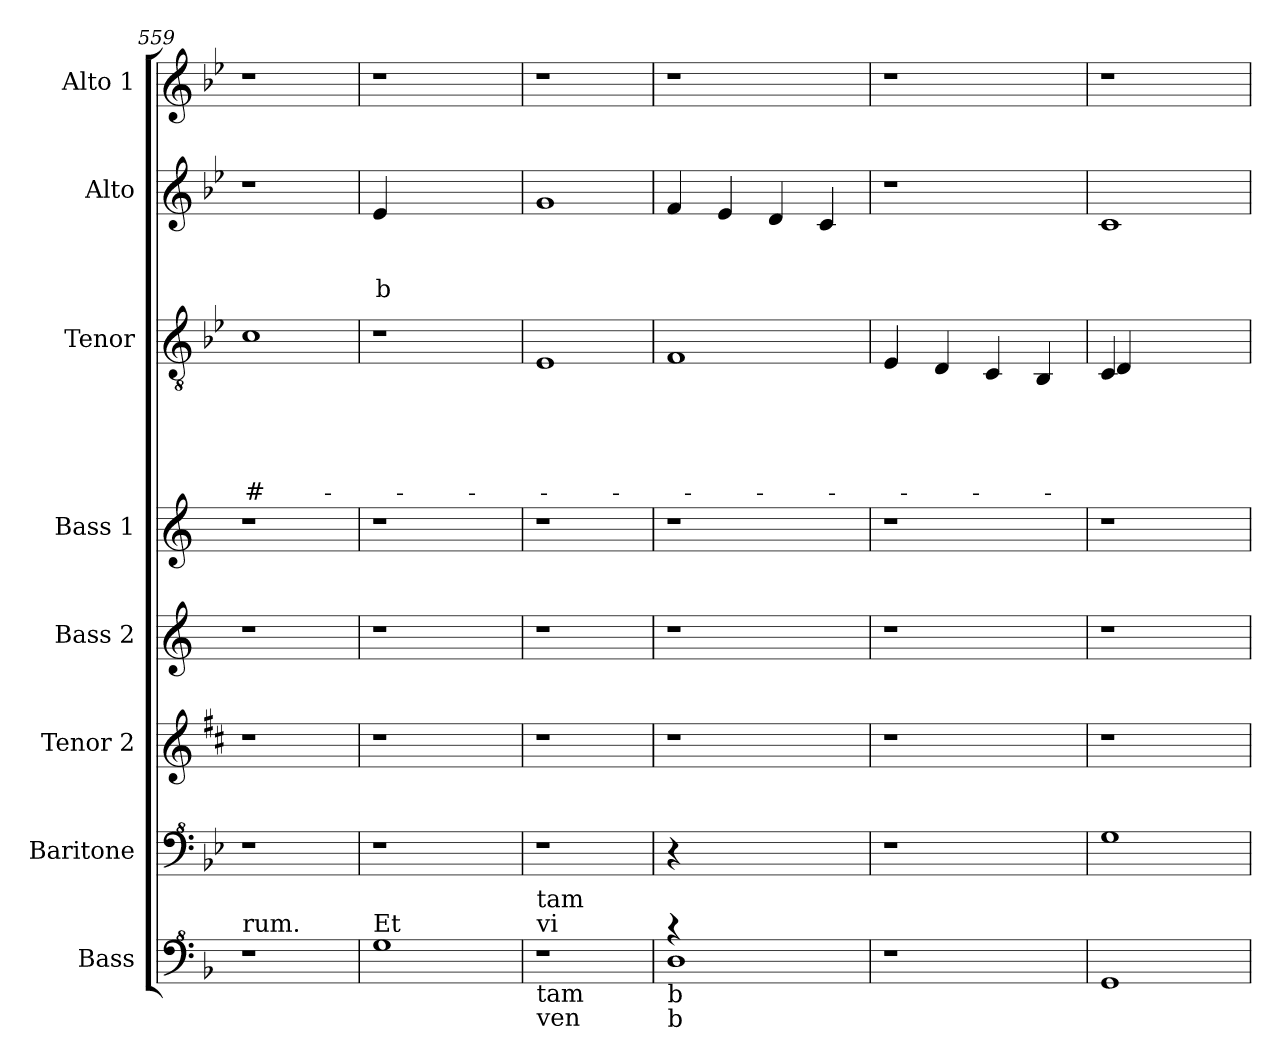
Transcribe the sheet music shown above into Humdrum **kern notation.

**kern	**kern	**kern	**kern	**kern	**kern	**text	**text	**text	**text	**text	**kern	**text	**text	**text	**kern
*part8	*part7	*part6	*part5	*part4	*part3	*part3	*part3	*part3	*part3	*part3	*part2	*part2	*part2	*part2	*part1
*staff8	*staff7	*staff6	*staff5	*staff4	*staff3	*staff3	*staff3	*staff3	*staff3	*staff3	*staff2	*staff2	*staff2	*staff2	*staff1
*I"Bass	*I"Baritone	*I"Tenor 2	*I"Bass 2	*I"Bass 1	*I"Tenor	*	*	*	*	*	*I"Alto	*	*	*	*I"Alto 1
*I'B	*	*I'T2	*I'B2	*I'B1	*I'T	*	*	*	*	*	*I'A	*	*	*	*I'A1
*clefF^4	*clefF^4	*clefG2	*clefG2	*clefG2	*clefGv2	*	*	*	*	*	*clefG2	*	*	*	*clefG2
*	*	*ITrd1c2	*	*	*ITrd1c2	*	*	*	*	*	*ITrd1c2	*	*	*	*ITrd1c2
*k[b-]	*k[b-e-]	*k[]	*k[]	*k[]	*k[b-e-a-d-]	*	*	*	*	*	*k[b-e-a-d-]	*	*	*	*k[b-e-a-d-]
*F:	*B-:	*C:	*C:	*C:	*A-:	*	*	*	*	*	*A-:	*	*	*	*A-:
=559	=559	=559	=559	=559	=559	=559	=559	=559	=559	=559	=559	=559	=559	=559	=559
!LO:TX:a:t=rum.	!	!	!	!	!	!	!	!	!	!	!	!	!	!	!
!	!	!	!	!	!	!	!	!	!	!LO:LY:b	!	!	!	!	!
1r	1r	1r	1r	1r	1B-	.	.	.	.	#-	1r	.	.	.	1r
=560	=560	=560	=560	=560	=560	=560	=560	=560	=560	=560	=560	=560	=560	=560	=560
!LO:TX:a:t=Et	!	!	!	!	!	!	!	!	!	!	!	!	!	!	!
!	!	!	!	!	!	!	!	!	!	!	!	!	!	!LO:LY:b:rj	!
1g	1r	1r	1r	1r	1r	.	.	.	.	.	4d-/	.	.	b	1r
.	.	.	.	.	.	.	.	.	.	.	2.ryy	.	.	.	.
=561	=561	=561	=561	=561	=561	=561	=561	=561	=561	=561	=561	=561	=561	=561	=561
!LO:TX:b:t=tam	!	!	!	!	!	!	!	!	!	!	!	!	!	!	!
!LO:TX:a:t=vi	!	!	!	!	!	!	!	!	!	!	!	!	!	!	!
!LO:TX:b:t=ven	!	!	!	!	!	!	!	!	!	!	!	!	!	!	!
!LO:TX:a:t=tam	!	!	!	!	!	!	!	!	!	!	!	!	!	!	!
1r	1r	1r	1r	1r	1D-	.	.	.	.	.	1f	.	.	.	1r
!!LO:LB:g=z
=562	=562	=562	=562	=562	=562	=562	=562	=562	=562	=562	=562	=562	=562	=562	=562
*^	*	*	*	*	*	*	*	*	*	*	*	*	*	*	*
!LO:TX:b:t=b	!	!	!	!	!	!	!	!	!	!	!	!	!	!	!	!
!LO:TX:b:t=b	!	!	!	!	!	!	!	!	!	!	!	!	!	!	!	!
4rcc	1d	4r	1r	1r	1r	1E-	.	.	.	.	.	4e-/	.	.	.	1r
2.ryy	.	2.ryy	.	.	.	.	.	.	.	.	.	4d-/	.	.	.	.
.	.	.	.	.	.	.	.	.	.	.	.	4c/	.	.	.	.
.	.	.	.	.	.	.	.	.	.	.	.	4B-/	.	.	.	.
*v	*v	*	*	*	*	*	*	*	*	*	*	*	*	*	*	*
=563	=563	=563	=563	=563	=563	=563	=563	=563	=563	=563	=563	=563	=563	=563	=563
1r	1r	1r	1r	1r	4D-/	.	.	.	.	.	1r	.	.	.	1r
.	.	.	.	.	4C/	.	.	.	.	.	.	.	.	.	.
.	.	.	.	.	4BB-/	.	.	.	.	.	.	.	.	.	.
.	.	.	.	.	4AA-/	.	.	.	.	.	.	.	.	.	.
=564	=564	=564	=564	=564	=564	=564	=564	=564	=564	=564	=564	=564	=564	=564	=564
*	*	*	*	*	*^	*	*	*	*	*	*	*	*	*	*
1G	1g	1r	1r	1r	4BB-/	4C/	.	.	.	.	.	1B-	.	.	.	1r
.	.	.	.	.	2.ryy	2.ryy	.	.	.	.	.	.	.	.	.	.
*	*	*	*	*	*v	*v	*	*	*	*	*	*	*	*	*	*
=	=	=	=	=	=	=	=	=	=	=	=	=	=	=	=
*-	*-	*-	*-	*-	*-	*-	*-	*-	*-	*-	*-	*-	*-	*-	*-
